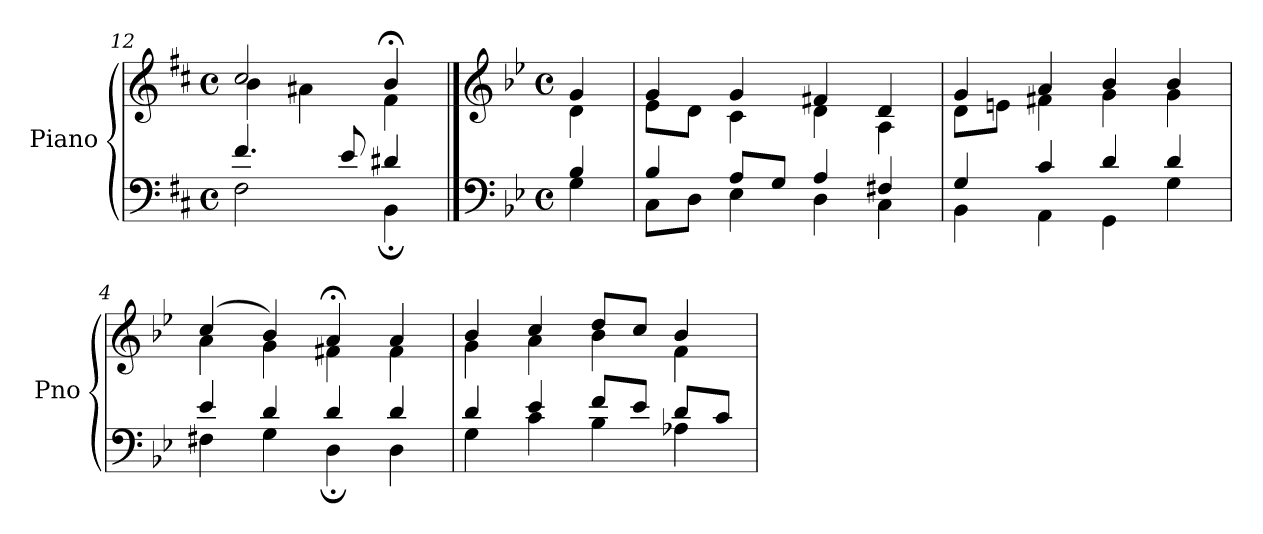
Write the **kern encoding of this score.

**kern	**kern
*part1	*part1
*staff2	*staff1
*I"Piano	*
*I'Pno	*
*clefF4	*clefG2
*k[f#c#]	*k[f#c#]
*M4/4	*M4/4
*met(c)	*met(c)
=12	=12
*^	*^
4.f#/	2F#\	2cc#/	4b\
.	.	.	4a#X\
8e/	.	.	.
4d#X/	4BB;\	4b;</	4f#\
==1	==1	==1	==1
*clefF4	*	*clefG2	*
*k[b-e-]	*	*k[b-e-]	*
*M4/4	*	*M4/4	*
*met(c)	*	*met(c)	*
4B-/	4G\	4g/	4d\
=2	=2	=2	=2
4B-/	8C\L	4g/	8e-\L
.	8D\J	.	8d\J
8A/L	4E-\	4g/	4c\
8G/J	.	.	.
4A/	4D\	4f#X/	4d\
4F#X/	4C\	4d/	4A\
=3	=3	=3	=3
4G/	4BB-\	4g/	8d\L
.	.	.	8en\J
4c/	4AA\	4a/	4f#X\
4d/	4GG\	4b-/	4g\
4d/	4G\	4b-/	4g\
=4	=4	=4	=4
4e-/	4F#X\	(>4cc/	4a\
4d/	4G\	4b-/)	4g\
4d/	4D;\	4a;</	4f#X\
4d/	4D\	4a/	4f#\
=5	=5	=5	=5
4d/	4G\	4b-/	4g\
4e-/	4c\	4cc/	4a\
8f/L	4B-\	8dd/L	4b-\
8e-/J	.	8cc/J	.
8d/L	4A-X\	4b-/	4f\
8c/J	.	.	.
*v	*v	*	*
*	*v	*v
=	=
*-	*-
